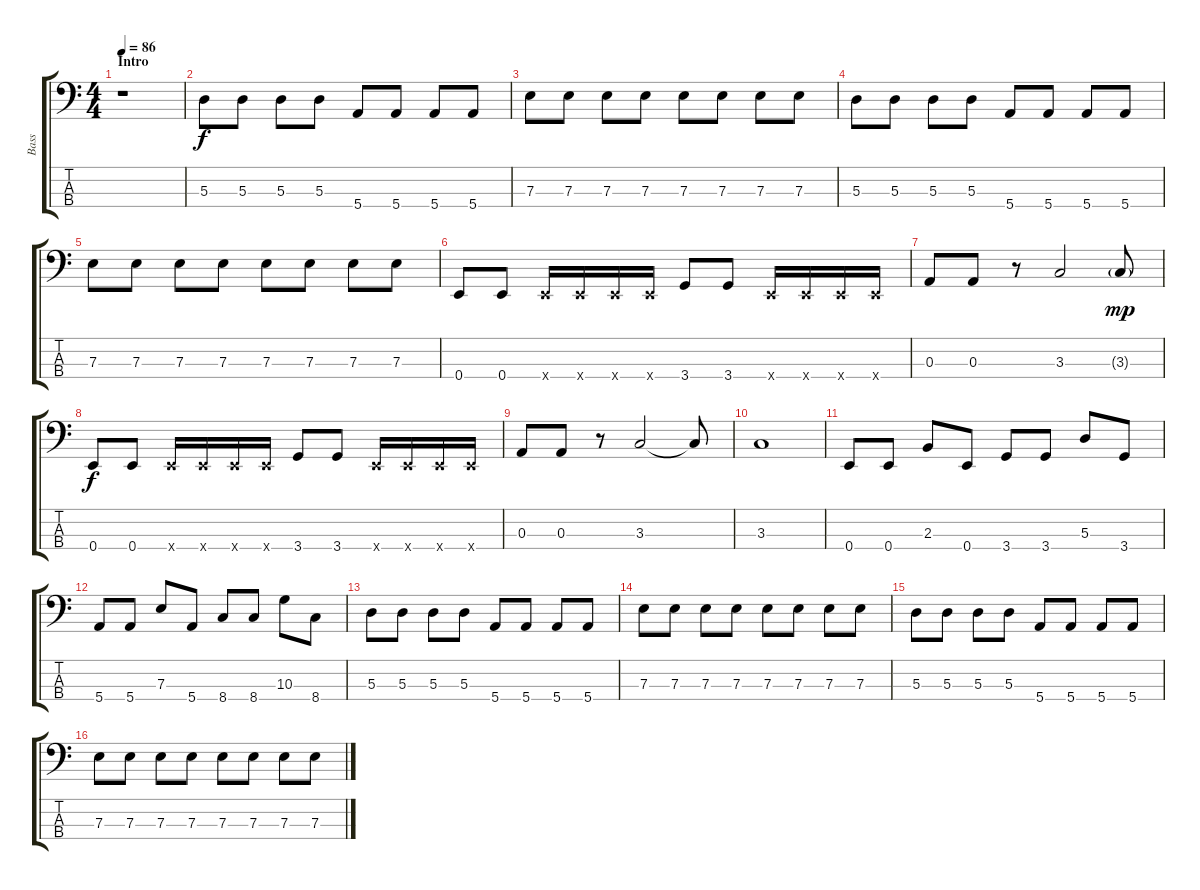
\track ("Bass" "Bass") {instrument electricbassfinger}
\staff {score tabs}
\tuning (G2 D2 A1 E1) {hide}
\ts (4 4)
\section ("" "Intro")
\tempo 86
\clef f4
\ks c
r.1{dy f instrument electricbassfinger} |
5.3.8 5.3.8 5.3.8 5.3.8 5.4.8 5.4.8 5.4.8 5.4.8 |
7.3.8 7.3.8 7.3.8 7.3.8 7.3.8 7.3.8 7.3.8 7.3.8 |
5.3.8 5.3.8 5.3.8 5.3.8 5.4.8 5.4.8 5.4.8 5.4.8 |
7.3.8 7.3.8 7.3.8 7.3.8 7.3.8 7.3.8 7.3.8 7.3.8 |
0.4.8 0.4.8 0.4{x}.16 0.4{x}.16 0.4{x}.16 0.4{x}.16 3.4.8 3.4.8 0.4{x}.16 0.4{x}.16 0.4{x}.16 0.4{x}.16 |
0.3.8 0.3.8 r.8 3.3.2 3.3{g}.8{dy mp} |
0.4.8{dy f} 0.4.8 0.4{x}.16 0.4{x}.16 0.4{x}.16 0.4{x}.16 3.4.8 3.4.8 0.4{x}.16 0.4{x}.16 0.4{x}.16 0.4{x}.16 |
0.3.8 0.3.8 r.8 3.3.2 3.3{t}.8 |
3.3.1 |
0.4.8 0.4.8 2.3.8 0.4.8 3.4.8 3.4.8 5.3.8 3.4.8 |
5.4.8 5.4.8 7.3.8 5.4.8 8.4.8 8.4.8 10.3.8 8.4.8 |
5.3.8 5.3.8 5.3.8 5.3.8 5.4.8 5.4.8 5.4.8 5.4.8 |
7.3.8 7.3.8 7.3.8 7.3.8 7.3.8 7.3.8 7.3.8 7.3.8 |
5.3.8 5.3.8 5.3.8 5.3.8 5.4.8 5.4.8 5.4.8 5.4.8 |
7.3.8 7.3.8 7.3.8 7.3.8 7.3.8 7.3.8 7.3.8 7.3.8
